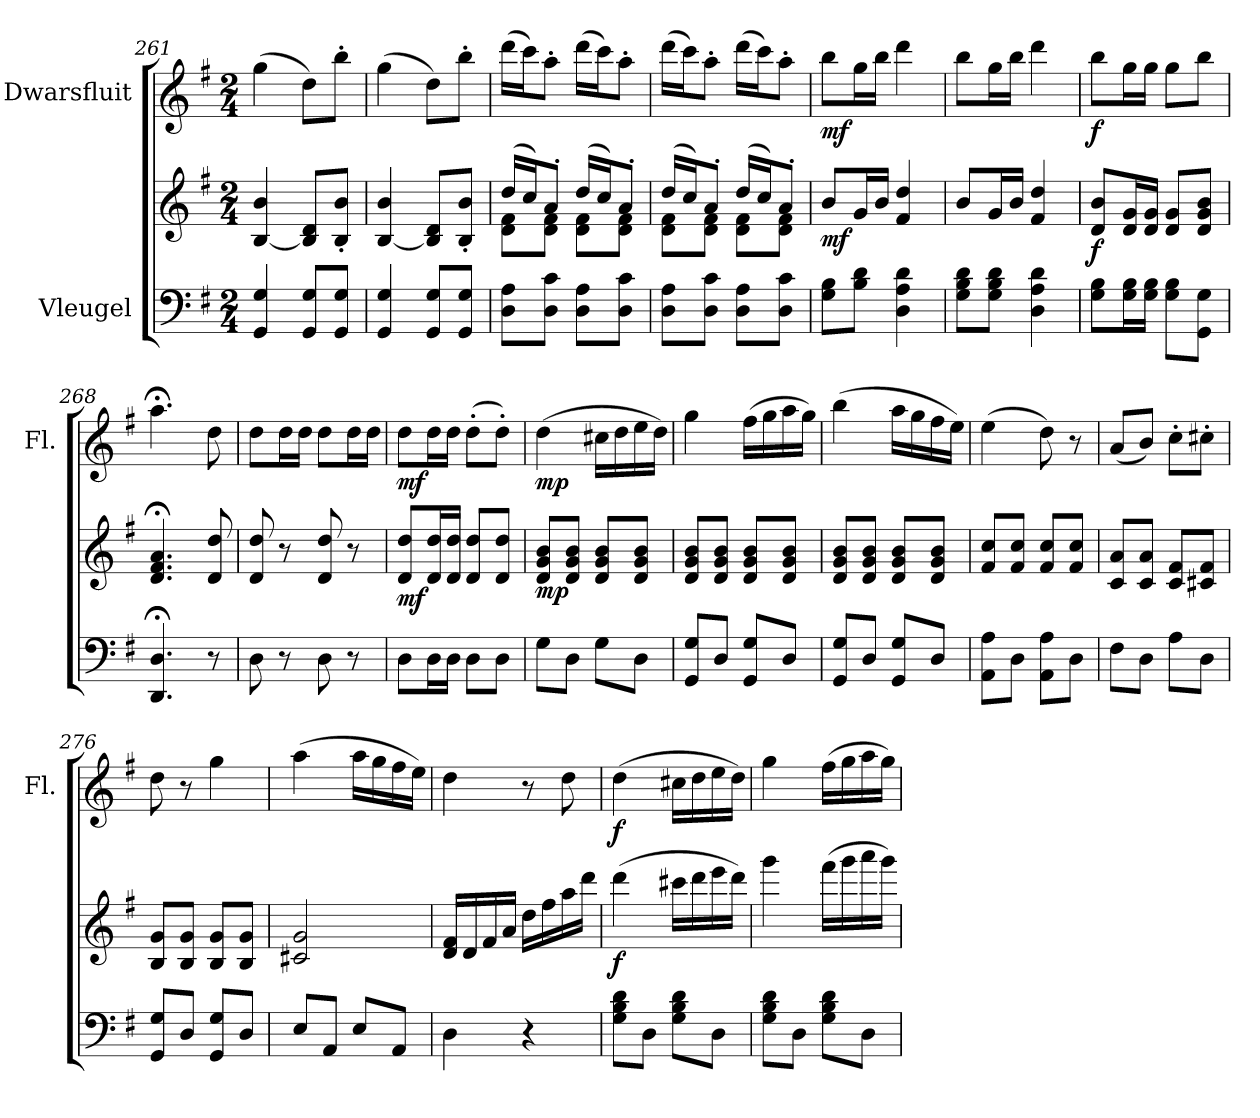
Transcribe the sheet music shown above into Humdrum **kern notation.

**kern	**kern	**dynam	**kern	**dynam
*part2	*part2	*part2	*part1	*part1
*staff3	*staff2	*staff2/3	*staff1	*staff1
*I"Vleugel	*	*	*I"Dwarsfluit	*
*	*	*	*I'Fl.	*
*clefF4	*clefG2	*	*clefG2	*
*k[f#]	*k[f#]	*	*k[f#]	*
*M2/4	*M2/4	*	*M2/4	*
=261	=261	=261	=261	=261
4GG/ 4G/	[4B/ 4b/	.	(4gg\	.
8GG/ 8G/L	8B/] 8d/L	.	8dd\L)	.
8GG/ 8G/J	8B/' 8b/'J	.	8bb'\J	.
!!LO:PB:g=z
=262	=262	=262	=262	=262
4GG/ 4G/	[4B/ 4b/	.	(4gg\	.
8GG/ 8G/L	8B/] 8d/L	.	8dd\L)	.
8GG/ 8G/J	8B/' 8b/'J	.	8bb'\J	.
=263	=263	=263	=263	=263
*	*^	*	*	*
8D\ 8A\L	(16dd/LL	8d\ 8f#\L	.	(16ddd\LL	.
.	16cc/J)	.	.	16ccc\J)	.
8D\ 8c\J	8a'/J	8d\ 8f#\J	.	8aa'\J	.
8D\ 8A\L	(16dd/LL	8d\ 8f#\L	.	(16ddd\LL	.
.	16cc/J)	.	.	16ccc\J)	.
8D\ 8c\J	8a'/J	8d\ 8f#\J	.	8aa'\J	.
=264	=264	=264	=264	=264	=264
8D\ 8A\L	(16dd/LL	8d\ 8f#\L	.	(16ddd\LL	.
.	16cc/J)	.	.	16ccc\J)	.
8D\ 8c\J	8a'/J	8d\ 8f#\J	.	8aa'\J	.
8D\ 8A\L	(16dd/LL	8d\ 8f#\L	.	(16ddd\LL	.
.	16cc/J)	.	.	16ccc\J)	.
8D\ 8c\J	8a'/J	8d\ 8f#\J	.	8aa'\J	.
=265	=265	=265	=265	=265	=265
!	!	!	!LO:DY:b	!	!LO:DY:b
*	*v	*v	*	*	*
8G\ 8B\L	8b/L	mf	8bb\L	mf
8B\ 8d\J	16g/L	.	16gg\L	.
.	16b/JJ	.	16bb\JJ	.
4D\ 4A\ 4d\	4f#/ 4dd/	.	4ddd\	.
=266	=266	=266	=266	=266
8G\ 8B\ 8d\L	8b/L	.	8bb\L	.
8G\ 8B\ 8d\J	16g/L	.	16gg\L	.
.	16b/JJ	.	16bb\JJ	.
4D\ 4A\ 4d\	4f#/ 4dd/	.	4ddd\	.
=267	=267	=267	=267	=267
!	!	!LO:DY:b	!	!LO:DY:b
8G\ 8B\L	8d/ 8b/L	f	8bb\L	f
16G\ 16B\L	16d/ 16g/L	.	16gg\L	.
16G\ 16B\JJ	16d/ 16g/JJ	.	16gg\JJ	.
8G\ 8B\L	8d/ 8g/L	.	8gg\L	.
8GG\ 8G\J	8d/ 8g/ 8b/J	.	8bb\J	.
!!LO:LB:g=z
=268	=268	=268	=268	=268
*	*	*	*MM40	*
4.DD/;< 4.D/;<	4.d/;< 4.f#/;< 4.a/;<	.	4.aa;<\	.
*	*	*	*MM120	*
8r	8d/ 8dd/	.	8dd\	.
=269	=269	=269	=269	=269
8D\	8d/ 8dd/	.	8dd\L	.
8r	8r	.	16dd\L	.
.	.	.	16dd\JJ	.
8D\	8d/ 8dd/	.	8dd\L	.
8r	8r	.	16dd\L	.
.	.	.	16dd\JJ	.
=270	=270	=270	=270	=270
!	!	!LO:DY:b	!	!LO:DY:b
8D\L	8d/ 8dd/L	mf	8dd\L	mf
16D\L	16d/ 16dd/L	.	16dd\L	.
16D\JJ	16d/ 16dd/JJ	.	16dd\JJ	.
8D\L	8d/ 8dd/L	.	(8dd'\L	.
8D\J	8d/ 8dd/J	.	8dd'\J)	.
=271	=271	=271	=271	=271
!	!	!LO:DY:b	!	!LO:DY:b
8G\L	8d/ 8g/ 8b/L	mp	(4dd\	mp
8D\J	8d/ 8g/ 8b/J	.	.	.
8G\L	8d/ 8g/ 8b/L	.	16cc#X\LL	.
.	.	.	16dd\	.
8D\J	8d/ 8g/ 8b/J	.	16ee\	.
.	.	.	16dd\JJ)	.
=272	=272	=272	=272	=272
8GG/ 8G/L	8d/ 8g/ 8b/L	.	4gg\	.
8D/J	8d/ 8g/ 8b/J	.	.	.
8GG/ 8G/L	8d/ 8g/ 8b/L	.	(16ff#\LL	.
.	.	.	16gg\	.
8D/J	8d/ 8g/ 8b/J	.	16aa\	.
.	.	.	16gg\JJ)	.
=273	=273	=273	=273	=273
8GG/ 8G/L	8d/ 8g/ 8b/L	.	(4bb\	.
8D/J	8d/ 8g/ 8b/J	.	.	.
8GG/ 8G/L	8d/ 8g/ 8b/L	.	16aa\LL	.
.	.	.	16gg\	.
8D/J	8d/ 8g/ 8b/J	.	16ff#\	.
.	.	.	16ee\JJ)	.
!!LO:LB:g=z
=274	=274	=274	=274	=274
8AA\ 8A\L	8f#/ 8cc/L	.	(4ee\	.
8D\J	8f#/ 8cc/J	.	.	.
8AA\ 8A\L	8f#/ 8cc/L	.	8dd\)	.
8D\J	8f#/ 8cc/J	.	8r	.
=275	=275	=275	=275	=275
8F#\L	8c/ 8a/L	.	(8a/L	.
8D\J	8c/ 8a/J	.	8b/J)	.
8A\L	8c/ 8f#/L	.	8cc'\L	.
8D\J	8c#X/ 8f#/J	.	8cc#X'\J	.
=276	=276	=276	=276	=276
8GG/ 8G/L	8B/ 8g/L	.	8dd\	.
8D/J	8B/ 8g/J	.	8r	.
8GG/ 8G/L	8B/ 8g/L	.	4gg\	.
8D/J	8B/ 8g/J	.	.	.
=277	=277	=277	=277	=277
8E/L	2c#X/ 2g/	.	(4aa\	.
8AA/J	.	.	.	.
8E/L	.	.	16aa\LL	.
.	.	.	16gg\	.
8AA/J	.	.	16ff#\	.
.	.	.	16ee\JJ)	.
=278	=278	=278	=278	=278
4D\	16d/ 16f#/LL	.	4dd\	.
.	16d/	.	.	.
.	16f#/	.	.	.
.	16a/JJ	.	.	.
4r	16dd\LL	.	8r	.
.	16ff#\	.	.	.
.	16aa\	.	8dd\	.
.	16ddd\JJ	.	.	.
=279	=279	=279	=279	=279
!	!	!LO:DY:b	!	!LO:DY:b
8G\ 8B\ 8d\L	(4ddd\	f	(4dd\	f
8D\J	.	.	.	.
8G\ 8B\ 8d\L	16ccc#X\LL	.	16cc#X\LL	.
.	16ddd\	.	16dd\	.
8D\J	16eee\	.	16ee\	.
.	16ddd\JJ)	.	16dd\JJ)	.
!!LO:PB:g=z
=280	=280	=280	=280	=280
8G\ 8B\ 8d\L	4ggg\	.	4gg\	.
8D\J	.	.	.	.
8G\ 8B\ 8d\L	(16fff#\LL	.	(16ff#\LL	.
.	16ggg\	.	16gg\	.
8D\J	16aaa\	.	16aa\	.
.	16ggg\JJ)	.	16gg\JJ)	.
=	=	=	=	=
*-	*-	*-	*-	*-
